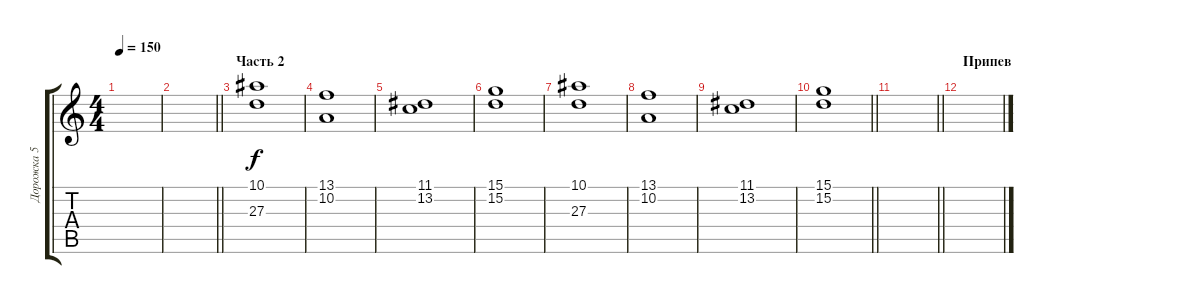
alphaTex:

\track ("Дорожка 5" "Дорожка 5") {instrument stringensemble1}
\staff {score tabs}
\tuning (E4 B3 G3 D3 A2 E2) {hide}
\ts (4 4)
\tempo 150
\clef g2
\ks c
|
\barLineRight lightlight
|
\section ("" "Часть 2")
(10.1 27.3).1 |
(13.1 10.2).1 |
(11.1 13.2).1 |
(15.1 15.2).1 |
(10.1 27.3).1 |
(13.1 10.2).1 |
(11.1 13.2).1 |
\barLineRight lightlight
(15.1 15.2).1 |
\barLineRight lightlight
|
\section ("" "Припев")
